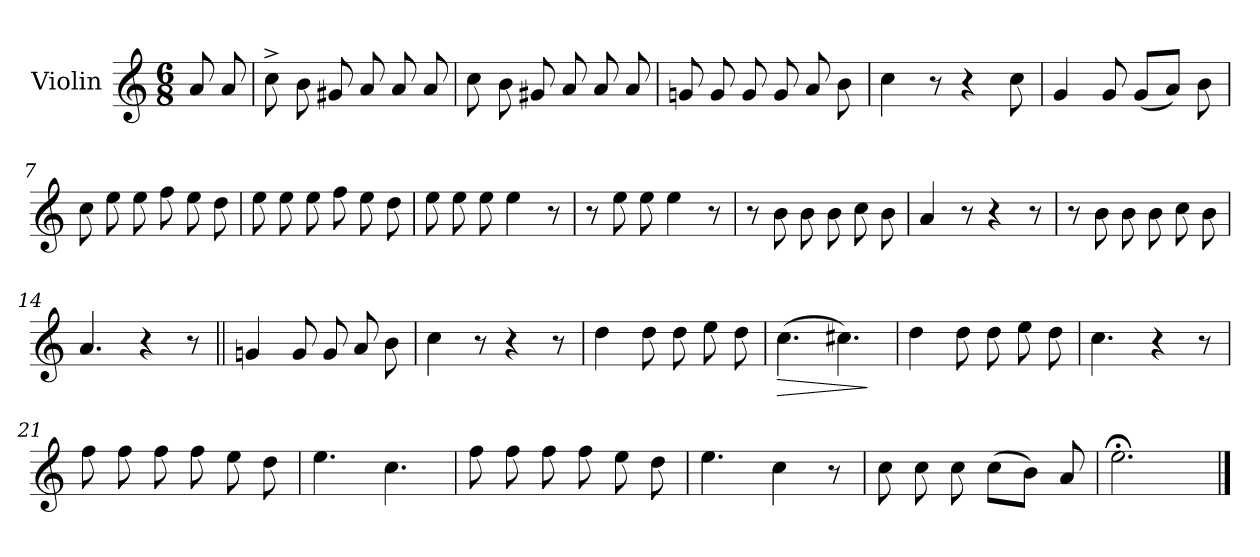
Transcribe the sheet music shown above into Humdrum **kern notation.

**kern	**dynam
*part1	*part1
*staff1	*staff1
*I"Violin	*
*I'Vln.	*
*clefG2	*
*M6/8	*
=1	=1
8a	Allegro
8a	.
=2	=2
8cc^	.
8b	.
8g#X	.
8a	.
8a	.
8a	.
=3	=3
8cc	.
8b	.
8g#X	.
8a	.
8a	.
8a	.
=4	=4
8gn	.
8g	.
8g	.
8g	.
8a	.
8b	.
=5	=5
4cc	.
8r	.
4r	.
8cc	.
=6	=6
4g	.
8g	.
(8gL	.
8aJ)	.
8b	.
!!LO:LB:g=z
=7	=7
8cc	.
8ee	.
8ee	.
8ff	.
8ee	.
8dd	.
=8	=8
8ee	.
8ee	.
8ee	.
8ff	.
8ee	.
8dd	.
=9	=9
8ee	.
8ee	.
8ee	.
4ee	.
8r	.
=10	=10
8r	.
8ee	.
8ee	.
4ee	.
8r	.
=11	=11
8r	.
8b	.
8b	.
8b	.
8cc	.
8b	.
=12	=12
4a	.
8r	.
4r	.
8r	.
!!LO:LB:g=z
=13	=13
8r	.
8b	.
8b	.
8b	.
8cc	.
8b	.
=14	=14
4.a	.
4r	.
8r	.
=15||	=15||
4gn	.
8g	.
8g	.
8a	.
8b	.
=16	=16
4cc	.
8r	.
4r	.
8r	.
=17	=17
4dd	.
8dd	.
8dd	.
8ee	.
8dd	.
=18	=18
!	!LO:HP:b
(4.cc	>
4.cc#X)	.
.	]
=19	=19
4dd	.
8dd	.
8dd	.
8ee	.
8dd	.
!!LO:LB:g=z
=20	=20
4.cc	.
4r	.
8r	.
=21	=21
8ff	.
8ff	.
8ff	.
8ff	.
8ee	.
8dd	.
=22	=22
4.ee	.
4.cc	.
=23	=23
8ff	.
8ff	.
8ff	.
8ff	.
8ee	.
8dd	.
=24	=24
4.ee	.
4cc	.
8r	.
=25	=25
8cc	.
8cc	.
8cc	.
(8ccL	.
8bJ)	.
8a	.
=26	=26
(2.ee;<	.
==	==
*-	*-
